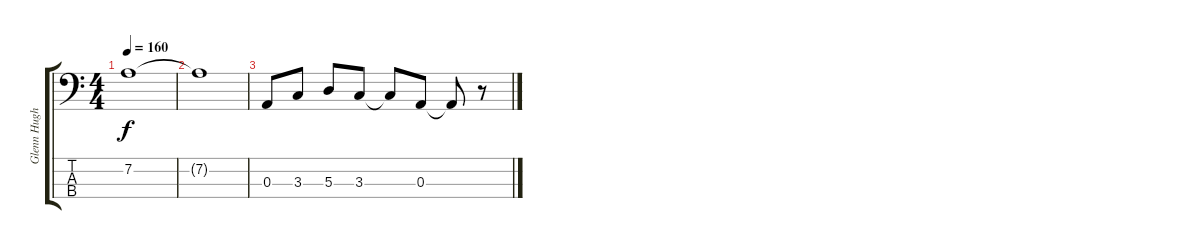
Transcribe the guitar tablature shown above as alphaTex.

\track ("Glenn Hughes" "Glenn Hugh") {instrument electricbasspick}
\staff {score tabs}
\tuning (G2 D2 A1 E1) {hide}
\ts (4 4)
\tempo 160
\clef f4
\ks c
7.2{t}.1{dy f} |
7.2{t}.1 |
0.3.8 3.3.8 5.3.8 3.3.8 3.3{t}.8 0.3.8 0.3{t}.8 r.8
